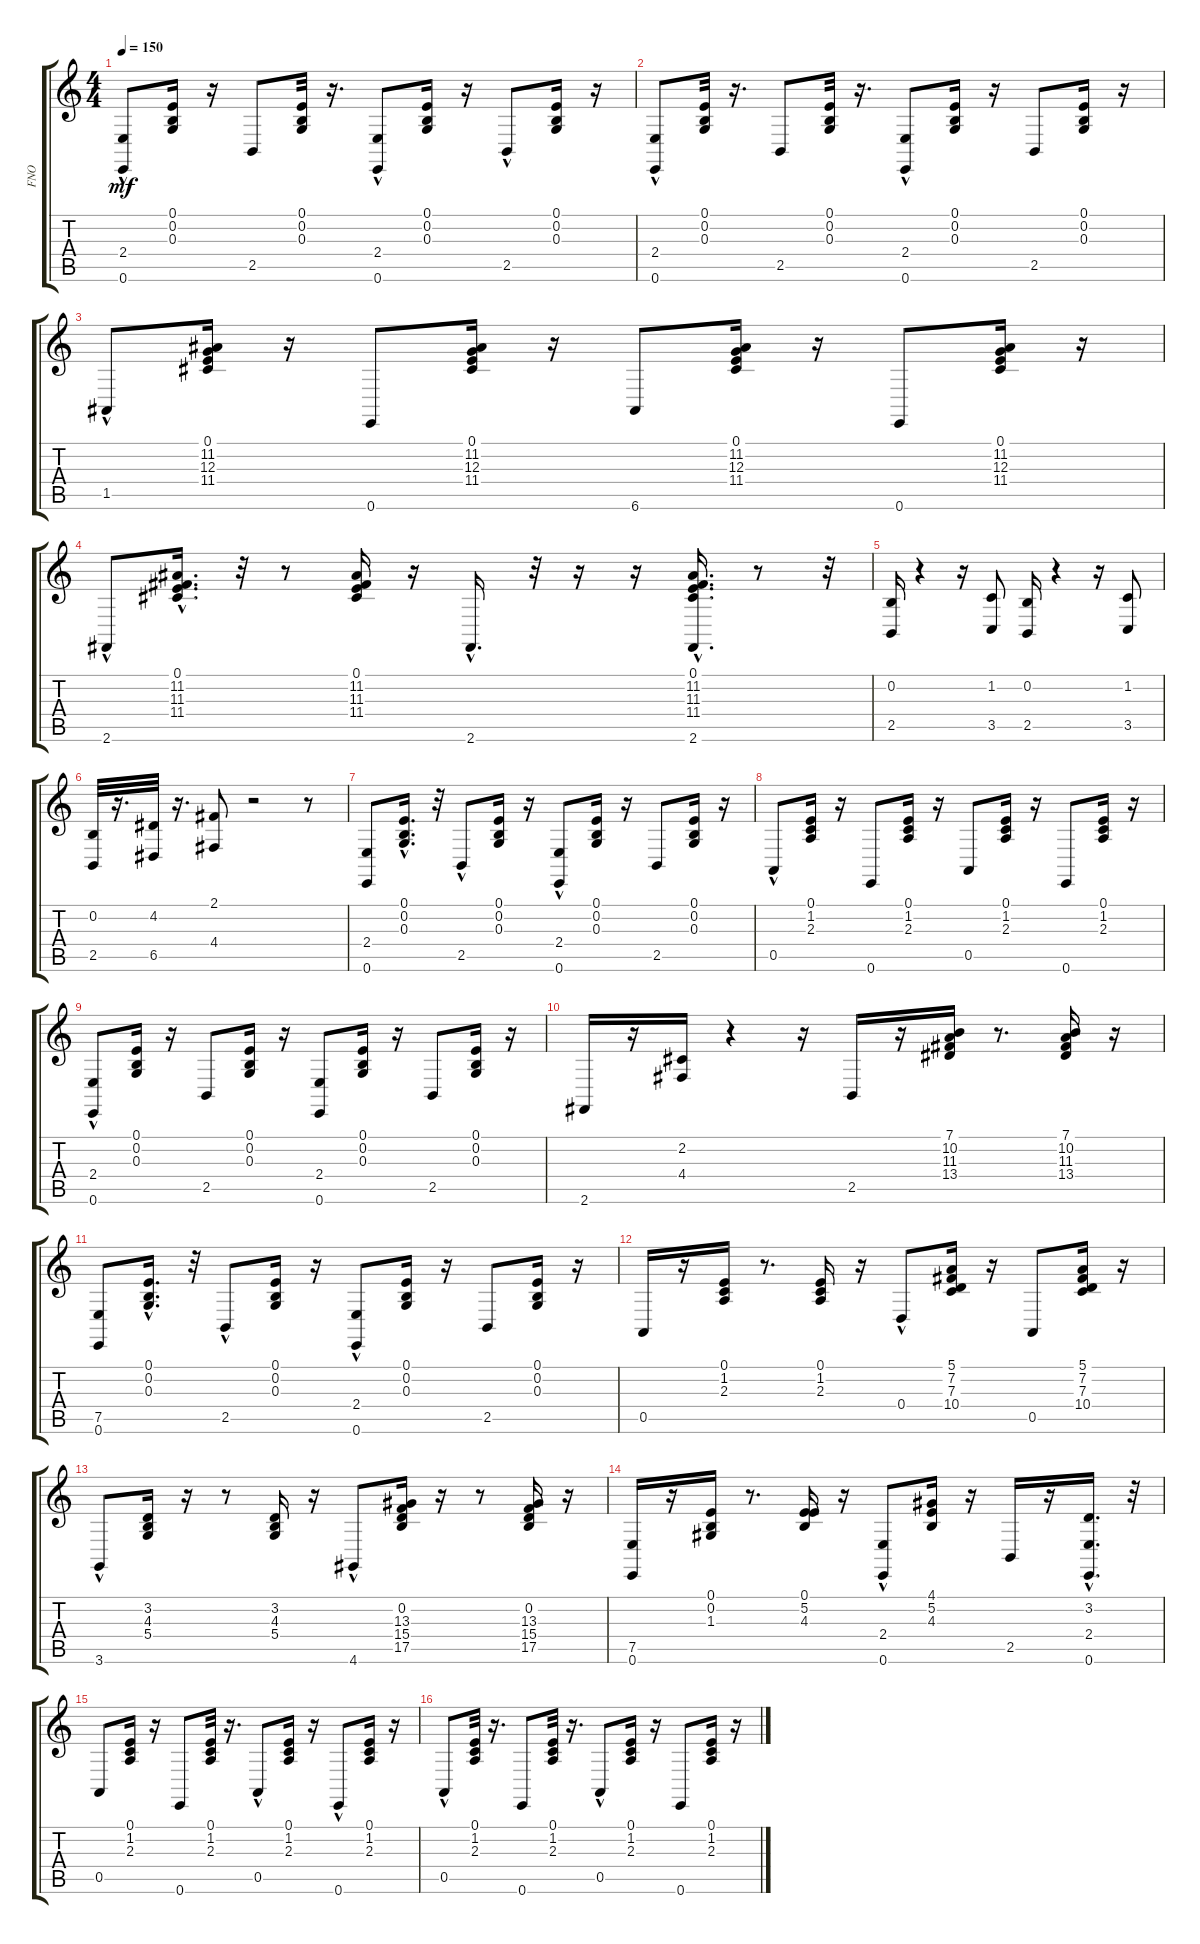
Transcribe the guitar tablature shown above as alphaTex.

\track ("FNO" "FNO") {instrument brightacousticpiano}
\staff {score tabs}
\tuning (E4 B3 G3 D3 A2 E2) {hide}
\ts (4 4)
\tempo 150
\clef g2
\ks c
(2.4{hac} 0.6).8{dy mf} (0.1 0.2 0.3).16 r.16 2.5.8 (0.1 0.2 0.3).32 r.16{d} (2.4{hac} 0.6{hac}).8 (0.1 0.2 0.3).16 r.16 2.5{hac}.8 (0.1 0.2 0.3).16 r.16 |
(2.4{hac} 0.6{hac}).8 (0.1 0.2 0.3).32 r.16{d} 2.5.8 (0.1 0.2 0.3).32 r.16{d} (2.4{hac} 0.6{hac}).8 (0.1 0.2 0.3).16 r.16 2.5.8 (0.1 0.2 0.3).16 r.16 |
1.5{hac}.8 (0.1 11.2 12.3 11.4).16 r.16 0.6.8 (0.1 11.2 12.3 11.4).16 r.16 6.6.8 (0.1 11.2 12.3 11.4).16 r.16 0.6.8 (0.1 11.2 12.3 11.4).16 r.16 |
2.6{hac}.8 (0.1 11.2{hac} 11.3{hac} 11.4{hac}).16{d} r.32 r.8 (0.1 11.2 11.3 11.4).16 r.16 2.6{hac}.16{d} r.32 r.16 r.16 (0.1 11.2{hac} 11.3{hac} 11.4{hac} 2.6{hac}).16{d} r.8 r.32 |
(0.2 2.5).16 r.4 r.16 (1.2 3.5).8 (0.2 2.5).16 r.4 r.16 (1.2 3.5).8 |
(0.2 2.5).32 r.16{d} (4.2 6.5).32 r.16{d} (2.1 4.4).8 r.2 r.8 |
(2.4 0.6).8 (0.1 0.2{hac} 0.3{hac}).16{d} r.32 2.5{hac}.8 (0.1 0.2 0.3).16 r.16 (2.4{hac} 0.6{hac}).8 (0.1 0.2 0.3).16 r.16 2.5.8 (0.1 0.2 0.3).16 r.16 |
0.5{hac}.8 (0.1 1.2 2.3).16 r.16 0.6.8 (0.1 1.2 2.3).16 r.16 0.5.8 (0.1 1.2 2.3).16 r.16 0.6.8 (0.1 1.2 2.3).16 r.16 |
(2.4{hac} 0.6{hac}).8 (0.1 0.2 0.3).16 r.16 2.5.8 (0.1 0.2 0.3).16 r.16 (2.4 0.6).8 (0.1 0.2 0.3).16 r.16 2.5.8 (0.1 0.2 0.3).16 r.16 |
2.6.16 r.16 (2.2 4.4).16 r.4 r.16 2.5.16 r.16 (7.1 10.2 11.3 13.4).16 r.8{d} (7.1 10.2 11.3 13.4).16 r.16 |
(7.5 0.6).8 (0.1 0.2{hac} 0.3{hac}).16{d} r.32 2.5{hac}.8 (0.1 0.2 0.3).16 r.16 (2.4{hac} 0.6{hac}).8 (0.1 0.2 0.3).16 r.16 2.5.8 (0.1 0.2 0.3).16 r.16 |
0.5.16 r.16 (0.1 1.2 2.3).16 r.8{d} (0.1 1.2 2.3).16 r.16 0.4{hac}.8 (5.1 7.2 7.3 10.4).16 r.16 0.5.8 (5.1 7.2 7.3 10.4).16 r.16 |
3.6{hac}.8 (3.2 4.3 5.4).16 r.16 r.8 (3.2 4.3 5.4).16 r.16 4.6{hac}.8 (0.2 13.3 15.4 17.5).16 r.16 r.8 (0.2 13.3 15.4 17.5).16 r.16 |
(7.5 0.6).16 r.16 (0.1 0.2 1.3).16 r.8{d} (0.1 5.2 4.3).16 r.16 (2.4{hac} 0.6).8 (4.1 5.2 4.3).16 r.16 2.5.16 r.16 (3.2 2.4 0.6{hac}).16{d} r.32 |
0.5.8 (0.1 1.2 2.3).16 r.16 0.6.8 (0.1 1.2 2.3).32 r.16{d} 0.5{hac}.8 (0.1 1.2 2.3).16 r.16 0.6{hac}.8 (0.1 1.2 2.3).16 r.16 |
0.5{hac}.8 (0.1 1.2 2.3).32 r.16{d} 0.6.8 (0.1 1.2 2.3).32 r.16{d} 0.5{hac}.8 (0.1 1.2 2.3).16 r.16 0.6.8 (0.1 1.2 2.3).16 r.16
